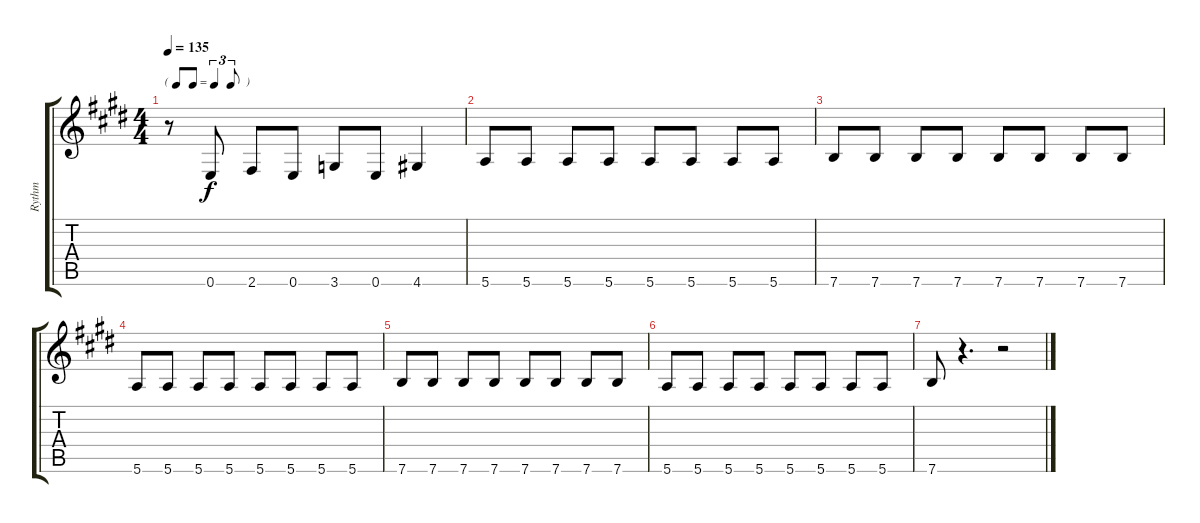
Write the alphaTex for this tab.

\track ("Rythm" "Rythm") {instrument distortionguitar}
\staff {score tabs}
\tuning (E4 B3 G3 D3 A2 E2) {hide}
\ts (4 4)
\tf triplet8th
\tempo 135
\clef g2
\ks e
r.8{dy f} 0.6.8 2.6.8 0.6.8 3.6.8 0.6.8 4.6.4 |
5.6.8 5.6.8 5.6.8 5.6.8 5.6.8 5.6.8 5.6.8 5.6.8 |
7.6.8 7.6.8 7.6.8 7.6.8 7.6.8 7.6.8 7.6.8 7.6.8 |
5.6.8 5.6.8 5.6.8 5.6.8 5.6.8 5.6.8 5.6.8 5.6.8 |
7.6.8 7.6.8 7.6.8 7.6.8 7.6.8 7.6.8 7.6.8 7.6.8 |
5.6.8 5.6.8 5.6.8 5.6.8 5.6.8 5.6.8 5.6.8 5.6.8 |
7.6.8 r.4{d} r.2
